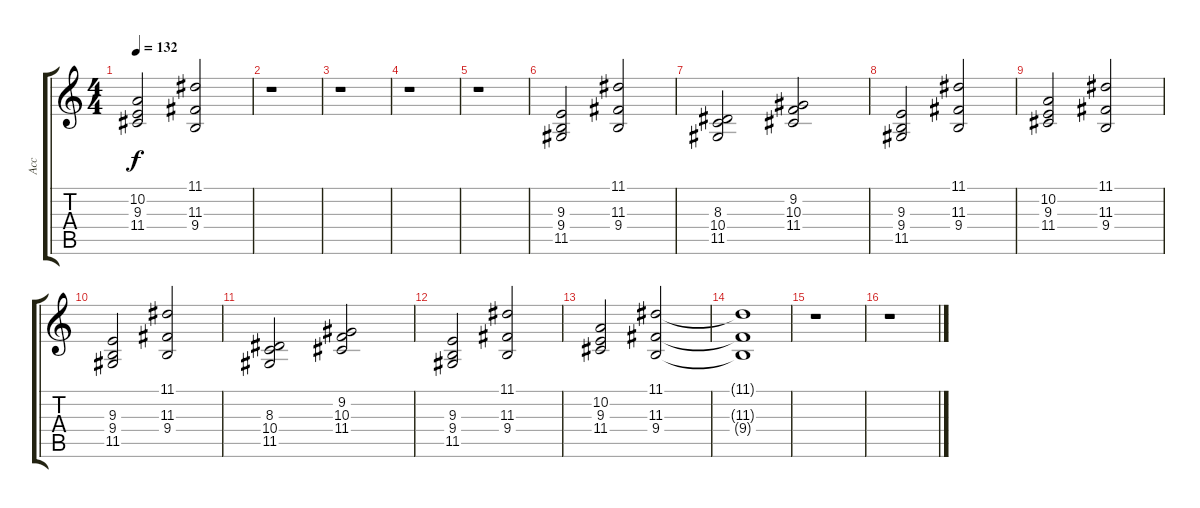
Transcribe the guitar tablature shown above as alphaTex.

\track ("Acc" "Acc") {instrument accordion}
\staff {score tabs}
\tuning (E4 B3 G3 D3 A2 E2) {hide}
\ts (4 4)
\tempo 132
\clef g2
\ks c
(10.2 9.3 11.4).2{dy f} (11.1 11.3 9.4).2 |
r.1 |
r.1 |
r.1 |
r.1 |
(9.3 9.4 11.5).2 (11.1 11.3 9.4).2 |
(8.3 10.4 11.5).2 (9.2 10.3 11.4).2 |
(9.3 9.4 11.5).2 (11.1 11.3 9.4).2 |
(10.2 9.3 11.4).2 (11.1 11.3 9.4).2 |
(9.3 9.4 11.5).2 (11.1 11.3 9.4).2 |
(8.3 10.4 11.5).2 (9.2 10.3 11.4).2 |
(9.3 9.4 11.5).2 (11.1 11.3 9.4).2 |
(10.2 9.3 11.4).2 (11.1 11.3 9.4).2 |
(11.1{t} 11.3{t} 9.4{t}).1 |
r.1 |
r.1
